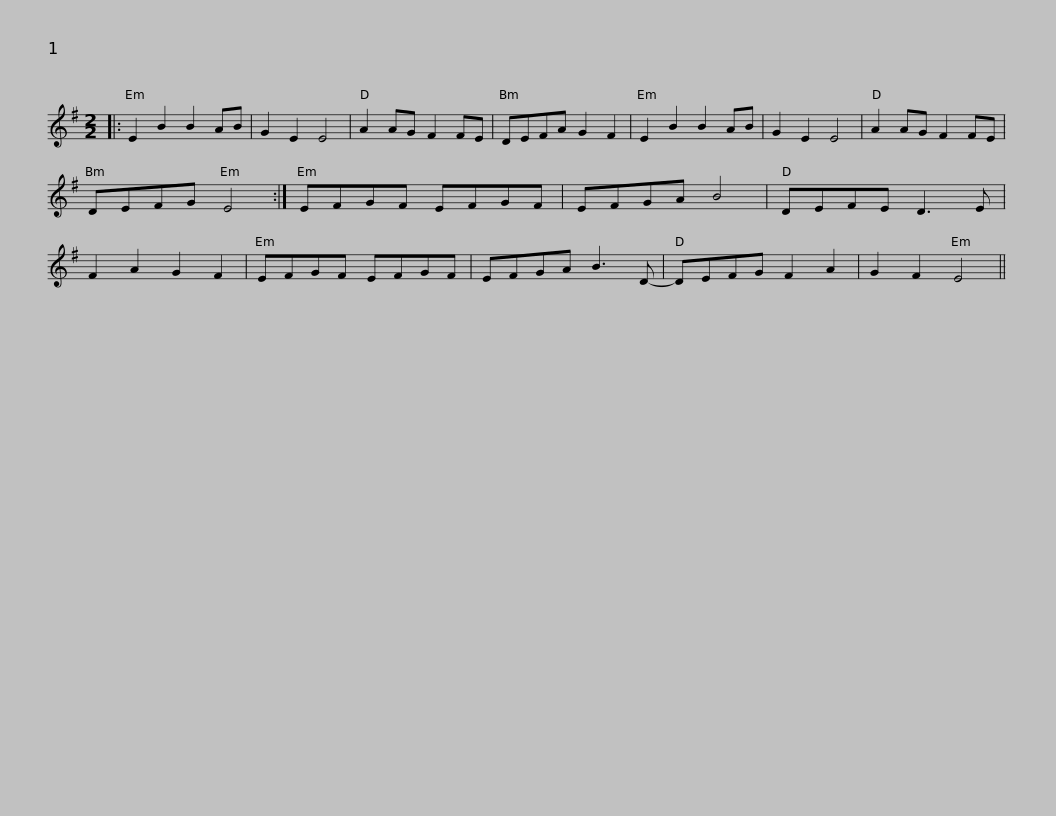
X:1
L:1/8
M:2/2
I:linebreak $
K:Emin
V:1 treble
V:1
|: E2 B2 B2 AB | G2 E2 E4 | A2 AG F2 FE | DEFA G2 F2 | E2 B2 B2 AB | %5
 G2 E2 E4 | A2 AG F2 FE | DEFG E4 :|$ EFGF EFGF | EFGA B4 | %10
 DEFE D3 E | F2 A2 G2 F2 | EFGF EFGF | EFGA B3 D- | DEFG F2 A2 |$ %15
 G2 F2 E4 || %16
